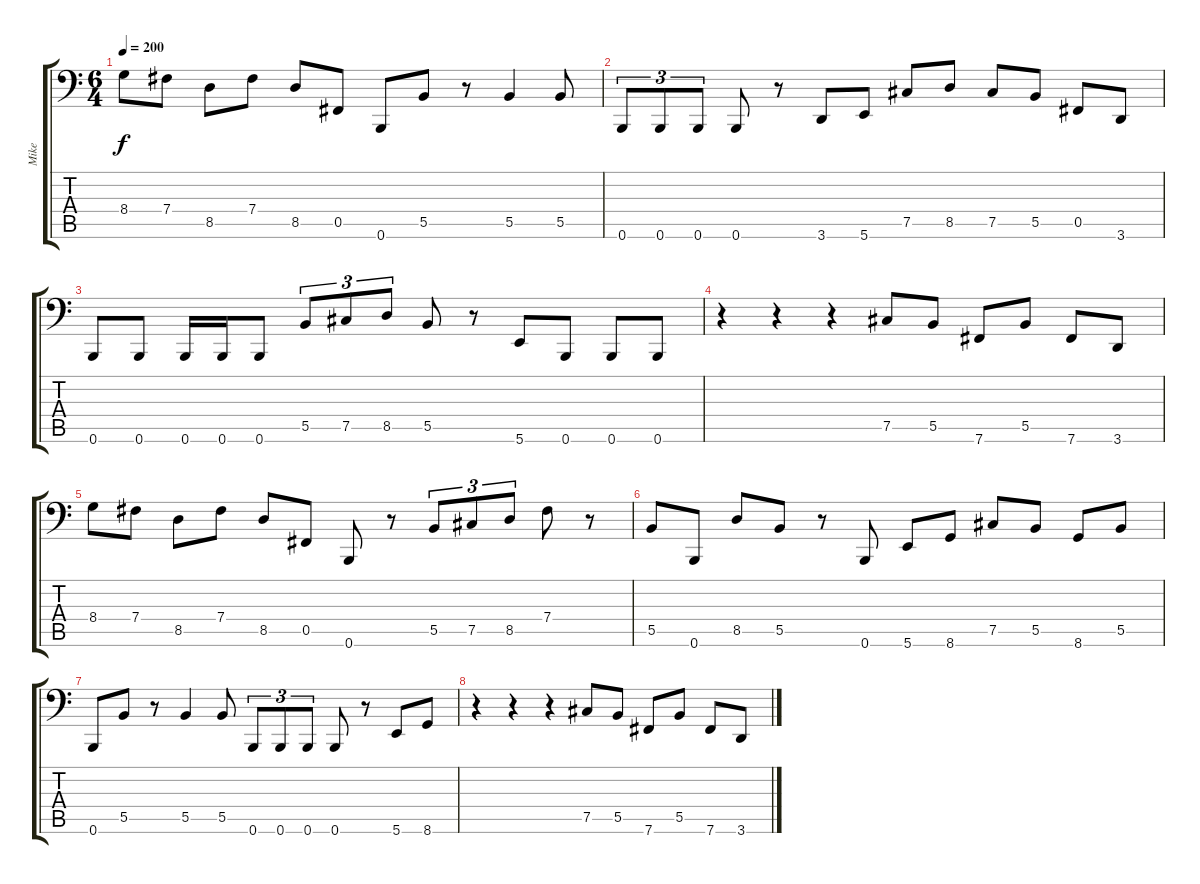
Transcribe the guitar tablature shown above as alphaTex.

\track ("Mike" "Mike") {instrument electricbassfinger}
\staff {score tabs}
\tuning (Db3 Ab2 E2 B1 Gb1 B0) {hide}
\ts (6 4)
\tempo 200
\clef f4
\ks c
8.4.8{dy f} 7.4.8 8.5.8 7.4.8 8.5.8 0.5.8 0.6.8 5.5.8 r.8 5.5.4 5.5.8 |
0.6.8{tu (3 2)} 0.6.8{tu (3 2)} 0.6.8{tu (3 2)} 0.6.8 r.8 3.6.8 5.6.8 7.5.8 8.5.8 7.5.8 5.5.8 0.5.8 3.6.8 |
0.6.8 0.6.8 0.6.16 0.6.16 0.6.8 5.5.8{tu (3 2)} 7.5.8{tu (3 2)} 8.5.8{tu (3 2)} 5.5.8 r.8 5.6.8 0.6.8 0.6.8 0.6.8 |
r.4 r.4 r.4 7.5.8 5.5.8 7.6.8 5.5.8 7.6.8 3.6.8 |
8.4.8 7.4.8 8.5.8 7.4.8 8.5.8 0.5.8 0.6.8 r.8 5.5.8{tu (3 2)} 7.5.8{tu (3 2)} 8.5.8{tu (3 2)} 7.4.8 r.8 |
5.5.8 0.6.8 8.5.8 5.5.8 r.8 0.6.8 5.6.8 8.6.8 7.5.8 5.5.8 8.6.8 5.5.8 |
0.6.8 5.5.8 r.8 5.5.4 5.5.8 0.6.8{tu (3 2)} 0.6.8{tu (3 2)} 0.6.8{tu (3 2)} 0.6.8 r.8 5.6.8 8.6.8 |
r.4 r.4 r.4 7.5.8 5.5.8 7.6.8 5.5.8 7.6.8 3.6.8
